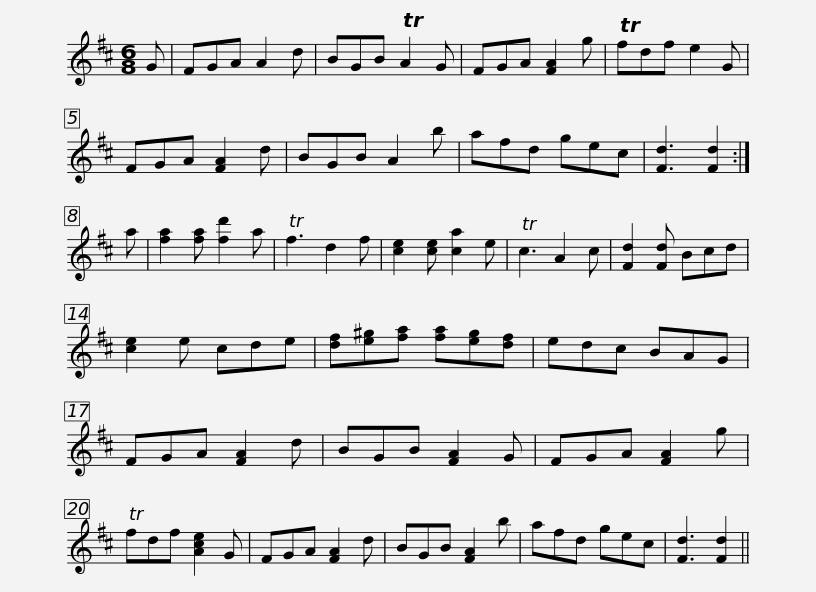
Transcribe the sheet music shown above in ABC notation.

X:1
L:1/8
M:6/8
I:linebreak $
K:D
V:1 treble
V:1
 G | FGA A2 d | BGB TA2 G | FGA [FA]2 g | Tfdf e2 G | %5
 FGA [FA]2 d | BGB A2 b | afd gec | [Fd]3 [Fd]2 :|$ a | %10
 [fa]2 [fa] [fd']2 a | Tf3 d2 f | [ce]2 [ce] [ca]2 e | Tc3 A2 c | [Fd]2 [Fd] Bcd | %15
 [ce]2 e cde | [df][e^g][fa] [fa][eg][df] | edc BAG |$ FGA [FA]2 d | BGB [FA]2 G | %20
 FGA [FA]2 g | Tfdf [Ace]2 G | FGA [FA]2 d | BGB [FA]2 b | afd gec | %25
 [Fd]3 [Fd]2 || %26
